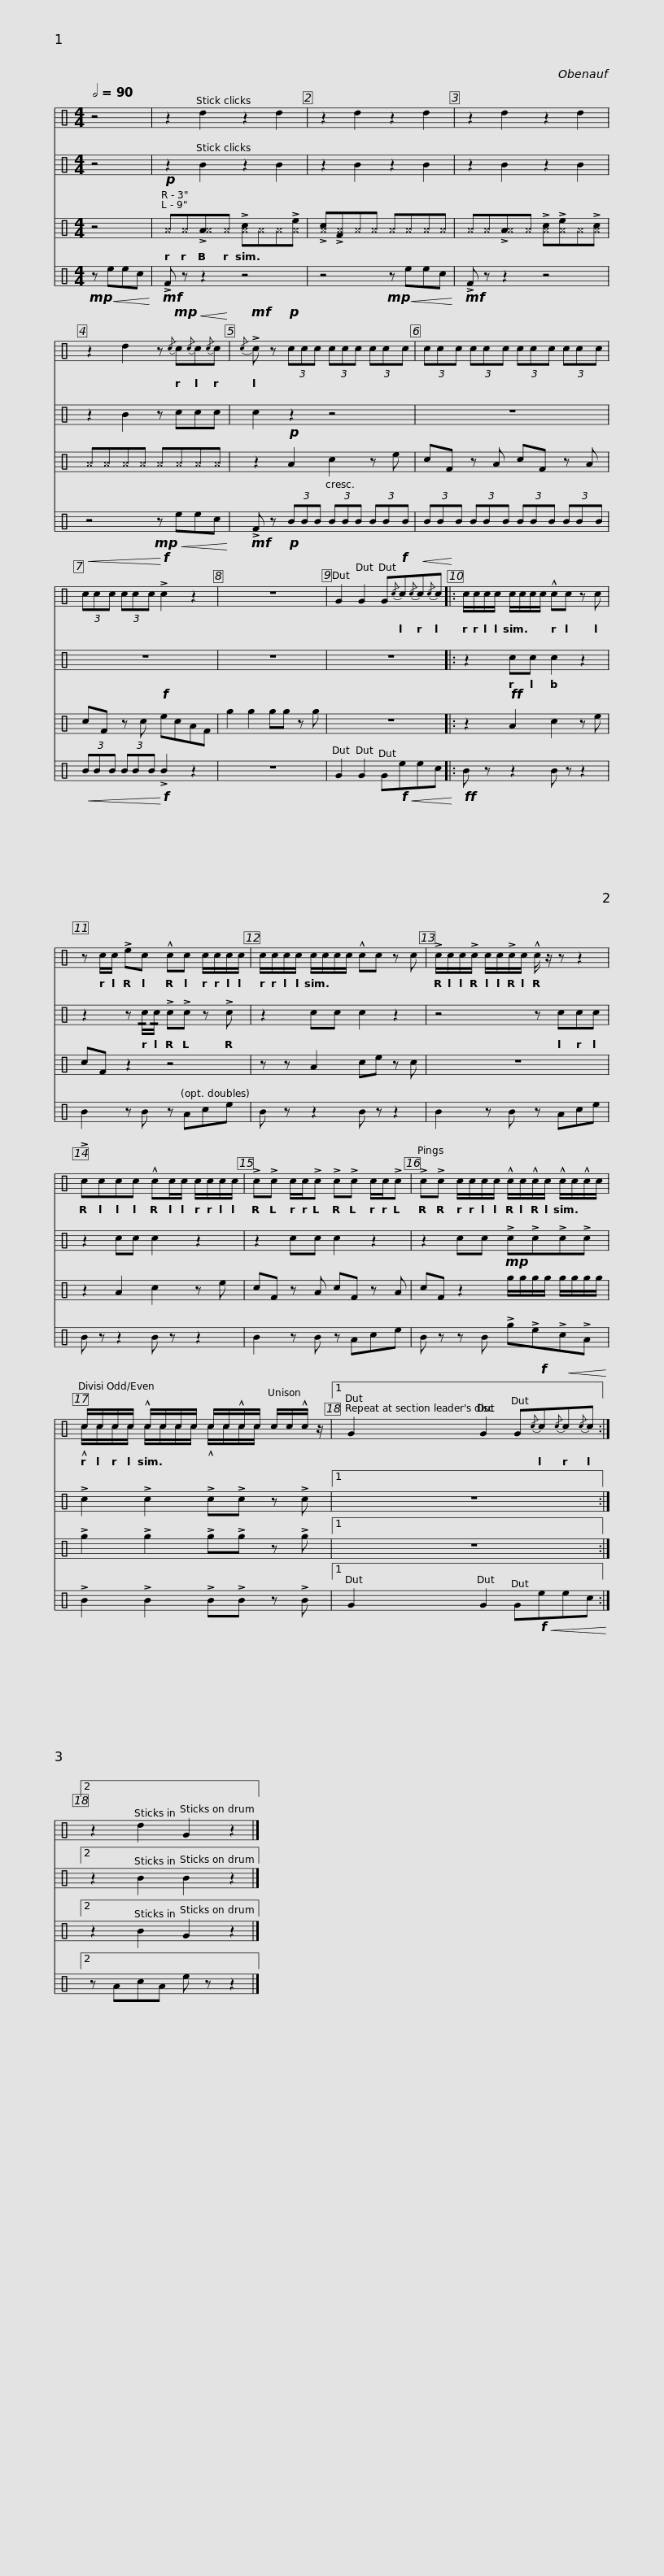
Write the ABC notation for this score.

X:1
%%score ( 1 2 ) 3 4 5
L:1/8
Q:1/2=90
M:4/4
I:linebreak $
K:C
V:1 perc
K:none
V:2 perc
K:none
V:3 perc
K:none
V:4 perc
K:none
V:5 perc
K:none
V:1
 z4 | z2 d2 z2 d2 | z2 d2 z2 d2 | z2 d2 z2 d2 |$ z2 d2 z!mp!{/c} c!<(!{/c}c{/c}c!<)! | %5
!mf!{/c} !>!c z!p! (3ccc (3ccc (3ccc | (3ccc (3ccc (3ccc (3ccc |$!<(! (3ccc (3ccc!<)!!f! !>!c2 z2 | z8 | G2 G2 G!f!{/c}c!<(!{/c}c{/c}c!<)! |: %10
 c/c/c/c/ c/c/c/c/ !^!cc z c |$ z c/c/ !>!ec !^!cc c/c/c/c/ | c/c/c/c/ c/c/c/c/ !^!cc z c | !>!c/c/c/!>!c/ c/c/!>!c/c/ !^!c/ z/ z z2 |$ !>!cccc !^!cc/c/ c/c/c/c/ | %15
 !>!c!>!c c/c/!>!c !>!c!>!c c/c/!>!c | !>!c!>!c c/c/c/c/ !^!c/c/!^!c/c/ !^!c/c/!^!c/c/ |$ c/c/c/c/ !^!c/c/c/c/ c/c/!^!c/c/ c/c/!^!c/ z/ |1 G2 G2 G!f!{/c}c!<(!{/c}c{/c}c!<)! :|2 z2 d2 G2 z2 |] %20
V:2
 x4 | x8 | x8 | x8 |$ x8 | %5
 x8 | x8 |$ x8 | x8 | x8 |: %10
 x8 |$ x8 | x8 | x8 |$ x8 | %15
 x8 | x8 |$ !^!c/c/c/c/ c/c/c/c/ !^!c/c/c/c/ x2 |1 x8 :|2 x8 |] %20
V:3
 z4 | z2 B2 z2 B2 | z2 B2 z2 B2 | z2 B2 z2 B2 |$ z2 B2 z ccc | %5
 c2 z2 z4 | z8 |$ z8 | z8 | z8 |: %10
 z2 cc c2 z2 |$ z2 z !/!c/!/!c/ !>!c!>!c z !>!c | z2 cc c2 z2 | z4 z ccc |$ z2 cc c2 z2 | %15
 z2 cc c2 z2 | z2 cc !>!c!>!c!>!c!>!c |$ !>!c2 !>!c2 !>!c!>!c z !>!c |1 z8 :|2 z2 B2 B2 z2 |] %20
V:4
 z4 |!p! ^A^A!>![A^A]^A !>![^Ac]^A^A!>![^Ae] | !>![^Ac]!>![F^A]^A^A ^A^A^A^A | ^A^A!>![A^A]^A !>![^Ac]!>![^Ae]^A!>![^Ac] |$ ^A^A^A^A ^A^A^A^A | %5
 z2!p! A2 c2 z e | cF z A cF z A |$ cF z c!f! ecAF | g2 g2 gg z g | z8 |: %10
 z2!ff! A2 c2 z e |$ cF z2 z4 | z z A2 ce z c | z8 |$ z2 A2 c2 z e | %15
 cF z A cF z A | cF z2!mp! g/g/g/g/ g/g/g/g/ |$ !>!g2 !>!g2 !>!g!>!g z !>!g |1 z8 :|2 z2 B2 G2 z2 |] %20
V:5
!mp! z!<(! eec!<)! |!mf! !>!F z z2 z4 | z4!mp! z!<(! eec!<)! |!mf! !>!F z z2 z4 |$ z4!mp! z!<(! eec!<)! | %5
!mf! !>!F z!p! (3BBB (3BBB (3BBB | (3BBB (3BBB (3BBB (3BBB |$!<(! (3BBB (3BBB!<)!!f! !>!B2 z2 | z8 | G2 G2 G!f!!<(!eec!<)! |: %10
!ff! B z z2 B z z2 |$ B2 z B z Ace | B z z2 B z z2 | B2 z B z Ace |$ B z z2 B z z2 | %15
 B2 z B z Ace | B z z B !>!g!>!e!>!c!>!A |$ !>!B2 !>!B2 !>!B!>!B z !>!B |1 G2 G2 G!f!!<(!eec!<)! :|2 z AcA e z z2 |] %20
